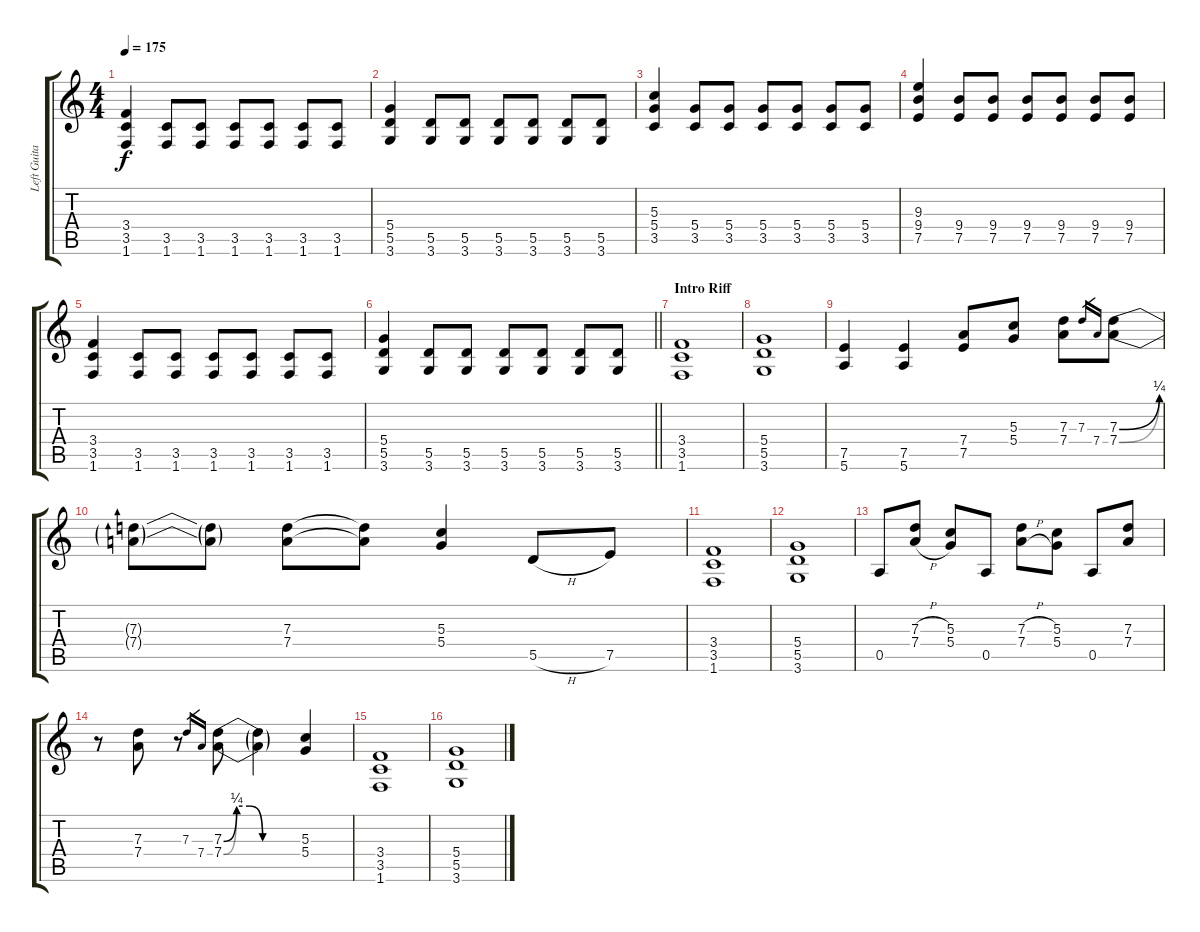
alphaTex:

\track ("Left Guitar" "Left Guita") {instrument distortionguitar}
\staff {score tabs}
\tuning (E4 B3 G3 D3 A2 E2) {hide}
\ts (4 4)
\tempo 175
\clef g2
\ks c
(3.4 3.5 1.6).4{dy f} (3.5 1.6).8 (3.5 1.6).8 (3.5 1.6).8 (3.5 1.6).8 (3.5 1.6).8 (3.5 1.6).8 |
(5.4 5.5 3.6).4 (5.5 3.6).8 (5.5 3.6).8 (5.5 3.6).8 (5.5 3.6).8 (5.5 3.6).8 (5.5 3.6).8 |
(5.3 5.4 3.5).4 (5.4 3.5).8 (5.4 3.5).8 (5.4 3.5).8 (5.4 3.5).8 (5.4 3.5).8 (5.4 3.5).8 |
(9.3 9.4 7.5).4 (9.4 7.5).8 (9.4 7.5).8 (9.4 7.5).8 (9.4 7.5).8 (9.4 7.5).8 (9.4 7.5).8 |
(3.4 3.5 1.6).4 (3.5 1.6).8 (3.5 1.6).8 (3.5 1.6).8 (3.5 1.6).8 (3.5 1.6).8 (3.5 1.6).8 |
\barLineRight lightlight
(5.4 5.5 3.6).4 (5.5 3.6).8 (5.5 3.6).8 (5.5 3.6).8 (5.5 3.6).8 (5.5 3.6).8 (5.5 3.6).8 |
\section ("" "Intro Riff")
(3.4 3.5 1.6).1 |
(5.4 5.5 3.6).1 |
(7.5 5.6).4 (7.5 5.6).4 (7.4 7.5).8 (5.3 5.4).8 (7.3 7.4).8 7.3.16{gr} 7.4.16{gr} (7.3{be (bend 0 0 60 1)} 7.4{be (bend 0 0 60 1)}).8 |
(7.3{t} 7.4{t}).8 (7.3{t} 7.4{t}).8 (7.3 7.4).8 (7.3{t} 7.4{t}).8 (5.3 5.4).4 5.5{h}.8 7.5.8 |
(3.4 3.5 1.6).1 |
(5.4 5.5 3.6).1 |
0.5.8 (7.3{h} 7.4{h}).8 (5.3 5.4).8 0.5.8 (7.3{h} 7.4{h}).8 (5.3 5.4).8 0.5.8 (7.3 7.4).8 |
r.8 (7.3 7.4).8 r.8 7.3.16{gr} 7.4.16{gr} (7.3{be (custom 0 0 10 1 20 1 30 0 60 0)} 7.4{be (custom 0 0 10 1 20 1 30 0 60 0)}).8 (7.3{t} 7.4{t}).4 (5.3 5.4).4 |
(3.4 3.5 1.6).1 |
(5.4 5.5 3.6).1
